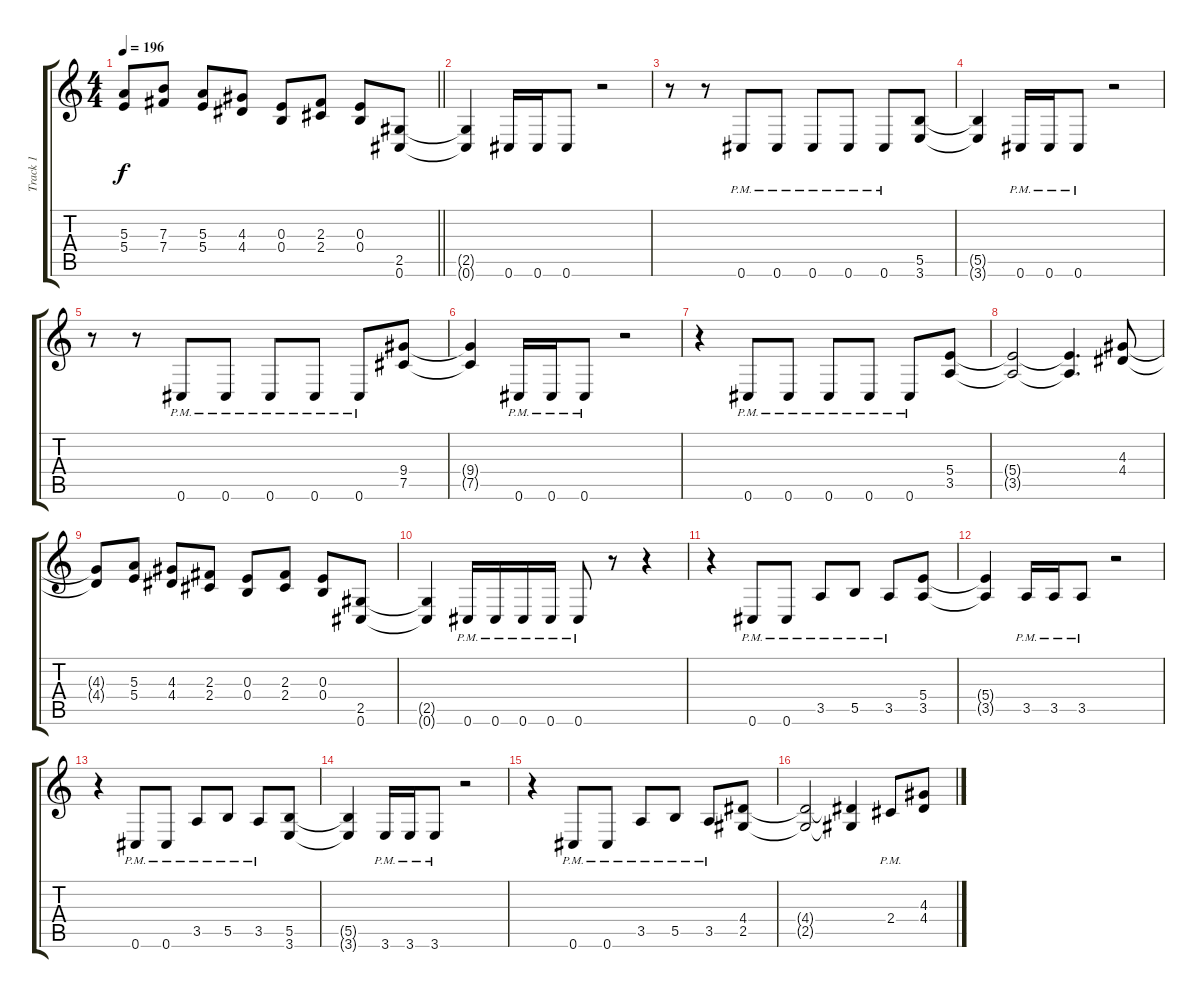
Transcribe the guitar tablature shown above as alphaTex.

\track ("Track 1" "Track 1") {instrument distortionguitar}
\staff {score tabs}
\tuning (Db4 Ab3 E3 B2 Gb2 Db2) {hide}
\ts (4 4)
\tempo 196
\clef g2
\barLineRight lightlight
\ks c
(5.3{t} 5.4{t}).8{dy f} (7.3 7.4).8 (5.3 5.4).8 (4.3 4.4).8 (0.3 0.4).8 (2.3 2.4).8 (0.3 0.4).8 (2.5 0.6).8 |
(2.5{t} 0.6{t}).4 0.6.16 0.6.16 0.6.8 r.2 |
r.8 r.8 0.6{pm}.8 0.6{pm}.8 0.6{pm}.8 0.6{pm}.8 0.6{pm}.8 (5.5 3.6).8 |
(5.5{t} 3.6{t}).4 0.6{pm}.16 0.6{pm}.16 0.6{pm}.8 r.2 |
r.8 r.8 0.6{pm}.8 0.6{pm}.8 0.6{pm}.8 0.6{pm}.8 0.6{pm}.8 (9.4 7.5).8 |
(9.4{t} 7.5{t}).4 0.6{pm}.16 0.6{pm}.16 0.6{pm}.8 r.2 |
r.4 0.6{pm}.8 0.6{pm}.8 0.6{pm}.8 0.6{pm}.8 0.6{pm}.8 (5.4 3.5).8 |
(5.4{t} 3.5{t}).2 (5.4{t} 3.5{t}).4{d} (4.3 4.4).8 |
(4.3{t} 4.4{t}).8 (5.3 5.4).8 (4.3 4.4).8 (2.3 2.4).8 (0.3 0.4).8 (2.3 2.4).8 (0.3 0.4).8 (2.5 0.6).8 |
(2.5{t} 0.6{t}).4 0.6{pm}.16 0.6{pm}.16 0.6{pm}.16 0.6{pm}.16 0.6{pm}.8 r.8 r.4 |
r.4 0.6{pm}.8 0.6{pm}.8 3.5{pm}.8 5.5{pm}.8 3.5{pm}.8 (5.4 3.5).8 |
(5.4{t} 3.5{t}).4 3.5{pm}.16 3.5{pm}.16 3.5{pm}.8 r.2 |
r.4 0.6{pm}.8 0.6{pm}.8 3.5{pm}.8 5.5{pm}.8 3.5{pm}.8 (5.5 3.6).8 |
(5.5{t} 3.6{t}).4 3.6{pm}.16 3.6{pm}.16 3.6{pm}.8 r.2 |
r.4 0.6{pm}.8 0.6{pm}.8 3.5{pm}.8 5.5{pm}.8 3.5{pm}.8 (4.4 2.5).8 |
(4.4{t} 2.5{t}).2 (4.4{t} 2.5{t}).4 2.4{pm}.8 (4.3 4.4).8
